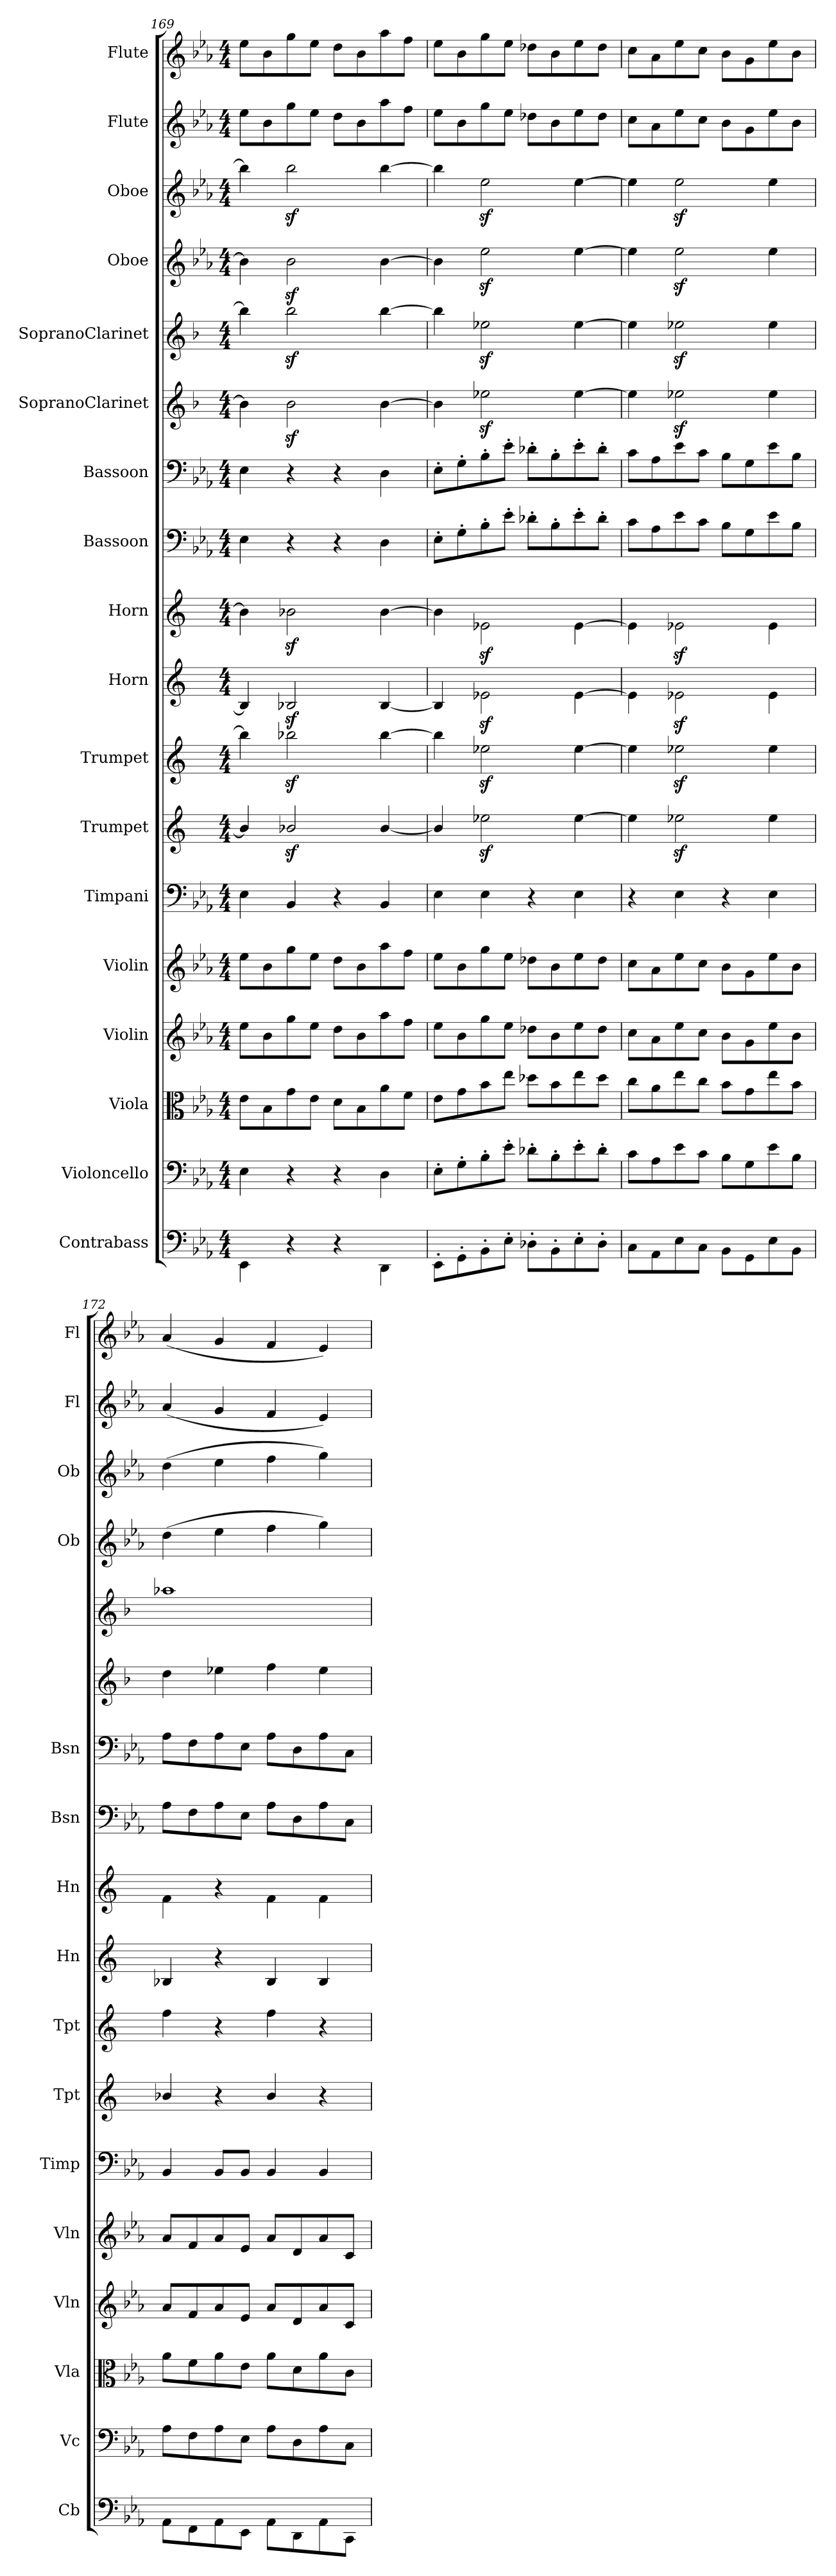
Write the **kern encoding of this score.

**kern	**kern	**kern	**kern	**kern	**kern	**kern	**kern	**kern	**kern	**kern	**kern	**kern	**kern	**kern	**kern	**kern	**kern
*part18	*part17	*part16	*part15	*part14	*part13	*part12	*part11	*part10	*part9	*part8	*part7	*part6	*part5	*part4	*part3	*part2	*part1
*staff18	*staff17	*staff16	*staff15	*staff14	*staff13	*staff12	*staff11	*staff10	*staff9	*staff8	*staff7	*staff6	*staff5	*staff4	*staff3	*staff2	*staff1
*I"Contrabass	*I"Violoncello	*I"Viola	*I"Violin	*I"Violin	*I"Timpani	*I"Trumpet	*I"Trumpet	*I"Horn	*I"Horn	*I"Bassoon	*I"Bassoon	*I"SopranoClarinet	*I"SopranoClarinet	*I"Oboe	*I"Oboe	*I"Flute	*I"Flute
*I'Cb	*I'Vc	*I'Vla	*I'Vln	*I'Vln	*I'Timp	*I'Tpt	*I'Tpt	*I'Hn	*I'Hn	*I'Bsn	*I'Bsn	*	*	*I'Ob	*I'Ob	*I'Fl	*I'Fl
*clefF4	*clefF4	*clefC3	*clefG2	*clefG2	*clefF4	*clefG2	*clefG2	*clefG2	*clefG2	*clefF4	*clefF4	*clefG2	*clefG2	*clefG2	*clefG2	*clefG2	*clefG2
*k[b-e-a-]	*k[b-e-a-]	*k[b-e-a-]	*k[b-e-a-]	*k[b-e-a-]	*k[b-e-a-]	*k[]	*k[]	*k[]	*k[]	*k[b-e-a-]	*k[b-e-a-]	*k[b-]	*k[b-]	*k[b-e-a-]	*k[b-e-a-]	*k[b-e-a-]	*k[b-e-a-]
*M4/4	*M4/4	*M4/4	*M4/4	*M4/4	*M4/4	*M4/4	*M4/4	*M4/4	*M4/4	*M4/4	*M4/4	*M4/4	*M4/4	*M4/4	*M4/4	*M4/4	*M4/4
=169	=169	=169	=169	=169	=169	=169	=169	=169	=169	=169	=169	=169	=169	=169	=169	=169	=169
4EE-\	4E-\	8e-\L	8ee-\L	8ee-\L	4E-\	4b-/]	4bb-\]	4B-/]	4b-\]	4E-\	4E-\	4b-\]	4bb-\]	4b-\]	4bb-\]	8ee-\L	8ee-\L
.	.	8B-\	8b-\	8b-\	.	.	.	.	.	.	.	.	.	.	.	8b-\	8b-\
4r	4r	8g\	8gg\	8gg\	4BB-/	2b-Xz/	2bb-Xz\	2B-Xz/	2b-Xz\	4r	4r	2b-z\	2bb-z\	2b-z\	2bb-z\	8gg\	8gg\
.	.	8e-\J	8ee-\J	8ee-\J	.	.	.	.	.	.	.	.	.	.	.	8ee-\J	8ee-\J
4r	4r	8d\L	8dd\L	8dd\L	4r	.	.	.	.	4r	4r	.	.	.	.	8dd\L	8dd\L
.	.	8B-\	8b-\	8b-\	.	.	.	.	.	.	.	.	.	.	.	8b-\	8b-\
4DD\	4D\	8a-\	8aa-\	8aa-\	4BB-/	[4b-/	[4bb-\	[4B-/	[4b-\	4D\	4D\	[4b-\	[4bb-\	[4b-\	[4bb-\	8aa-\	8aa-\
.	.	8f\J	8ff\J	8ff\J	.	.	.	.	.	.	.	.	.	.	.	8ff\J	8ff\J
=170	=170	=170	=170	=170	=170	=170	=170	=170	=170	=170	=170	=170	=170	=170	=170	=170	=170
8EE-'\L	8E-'\L	8e-\L	8ee-\L	8ee-\L	4E-\	4b-/]	4bb-\]	4B-/]	4b-\]	8E-'\L	8E-'\L	4b-\]	4bb-\]	4b-\]	4bb-\]	8ee-\L	8ee-\L
8GG'\	8G'\	8g\	8b-\	8b-\	.	.	.	.	.	8G'\	8G'\	.	.	.	.	8b-\	8b-\
8BB-'\	8B-'\	8b-\	8gg\	8gg\	4E-\	2ee-Xz\	2ee-Xz\	2e-Xz\	2e-Xz\	8B-'\	8B-'\	2ee-Xz\	2ee-Xz\	2ee-z\	2ee-z\	8gg\	8gg\
8E-'\J	8e-'\J	8ee-\J	8ee-\J	8ee-\J	.	.	.	.	.	8e-'\J	8e-'\J	.	.	.	.	8ee-\J	8ee-\J
8D-X'\L	8d-X'\L	8dd-X\L	8dd-X\L	8dd-X\L	4r	.	.	.	.	8d-X'\L	8d-X'\L	.	.	.	.	8dd-X\L	8dd-X\L
8BB-'\	8B-'\	8b-\	8b-\	8b-\	.	.	.	.	.	8B-'\	8B-'\	.	.	.	.	8b-\	8b-\
8E-'\	8e-'\	8ee-\	8ee-\	8ee-\	4E-\	[4ee-\	[4ee-\	[4e-\	[4e-\	8e-'\	8e-'\	[4ee-\	[4ee-\	[4ee-\	[4ee-\	8ee-\	8ee-\
8D-'\J	8d-'\J	8dd-\J	8dd-\J	8dd-\J	.	.	.	.	.	8d-'\J	8d-'\J	.	.	.	.	8dd-\J	8dd-\J
=171	=171	=171	=171	=171	=171	=171	=171	=171	=171	=171	=171	=171	=171	=171	=171	=171	=171
8C\L	8c\L	8cc\L	8cc\L	8cc\L	4r	4ee-\]	4ee-\]	4e-\]	4e-\]	8c\L	8c\L	4ee-\]	4ee-\]	4ee-\]	4ee-\]	8cc\L	8cc\L
8AA-\	8A-\	8a-\	8a-\	8a-\	.	.	.	.	.	8A-\	8A-\	.	.	.	.	8a-\	8a-\
8E-\	8e-\	8ee-\	8ee-\	8ee-\	4E-\	2ee-Xz\	2ee-Xz\	2e-Xz\	2e-Xz\	8e-\	8e-\	2ee-Xz\	2ee-Xz\	2ee-z\	2ee-z\	8ee-\	8ee-\
8C\J	8c\J	8cc\J	8cc\J	8cc\J	.	.	.	.	.	8c\J	8c\J	.	.	.	.	8cc\J	8cc\J
8BB-\L	8B-\L	8b-\L	8b-\L	8b-\L	4r	.	.	.	.	8B-\L	8B-\L	.	.	.	.	8b-\L	8b-\L
8GG\	8G\	8g\	8g\	8g\	.	.	.	.	.	8G\	8G\	.	.	.	.	8g\	8g\
8E-\	8e-\	8ee-\	8ee-\	8ee-\	4E-\	4ee-\	4ee-\	4e-\	4e-\	8e-\	8e-\	4ee-\	4ee-\	4ee-\	4ee-\	8ee-\	8ee-\
8BB-\J	8B-\J	8b-\J	8b-\J	8b-\J	.	.	.	.	.	8B-\J	8B-\J	.	.	.	.	8b-\J	8b-\J
=172	=172	=172	=172	=172	=172	=172	=172	=172	=172	=172	=172	=172	=172	=172	=172	=172	=172
8AA-\L	8A-\L	8a-\L	8a-/L	8a-/L	4BB-/	4b-X/	4ff\	4B-X/	4f\	8A-\L	8A-\L	4dd\	1aa-X\	(4dd\	(4dd\	(4a-/	(4a-/
8FF\	8F\	8f\	8f/	8f/	.	.	.	.	.	8F\	8F\	.	.	.	.	.	.
8AA-\	8A-\	8a-\	8a-/	8a-/	8BB-/L	4r	4r	4r	4r	8A-\	8A-\	4ee-X\	.	4ee-\	4ee-\	4g/	4g/
8EE-\J	8E-\J	8e-\J	8e-/J	8e-/J	8BB-/J	.	.	.	.	8E-\J	8E-\J	.	.	.	.	.	.
8AA-\L	8A-\L	8a-\L	8a-/L	8a-/L	4BB-/	4b-/	4ff\	4B-/	4f\	8A-\L	8A-\L	4ff\	.	4ff\	4ff\	4f/	4f/
8DD\	8D\	8d\	8d/	8d/	.	.	.	.	.	8D\	8D\	.	.	.	.	.	.
8AA-\	8A-\	8a-\	8a-/	8a-/	4BB-/	4r	4r	4B-/	4f\	8A-\	8A-\	4ee-\	.	4gg\)	4gg\)	4e-/)	4e-/)
8CC\J	8C\J	8c\J	8c/J	8c/J	.	.	.	.	.	8C\J	8C\J	.	.	.	.	.	.
=	=	=	=	=	=	=	=	=	=	=	=	=	=	=	=	=	=
*-	*-	*-	*-	*-	*-	*-	*-	*-	*-	*-	*-	*-	*-	*-	*-	*-	*-
